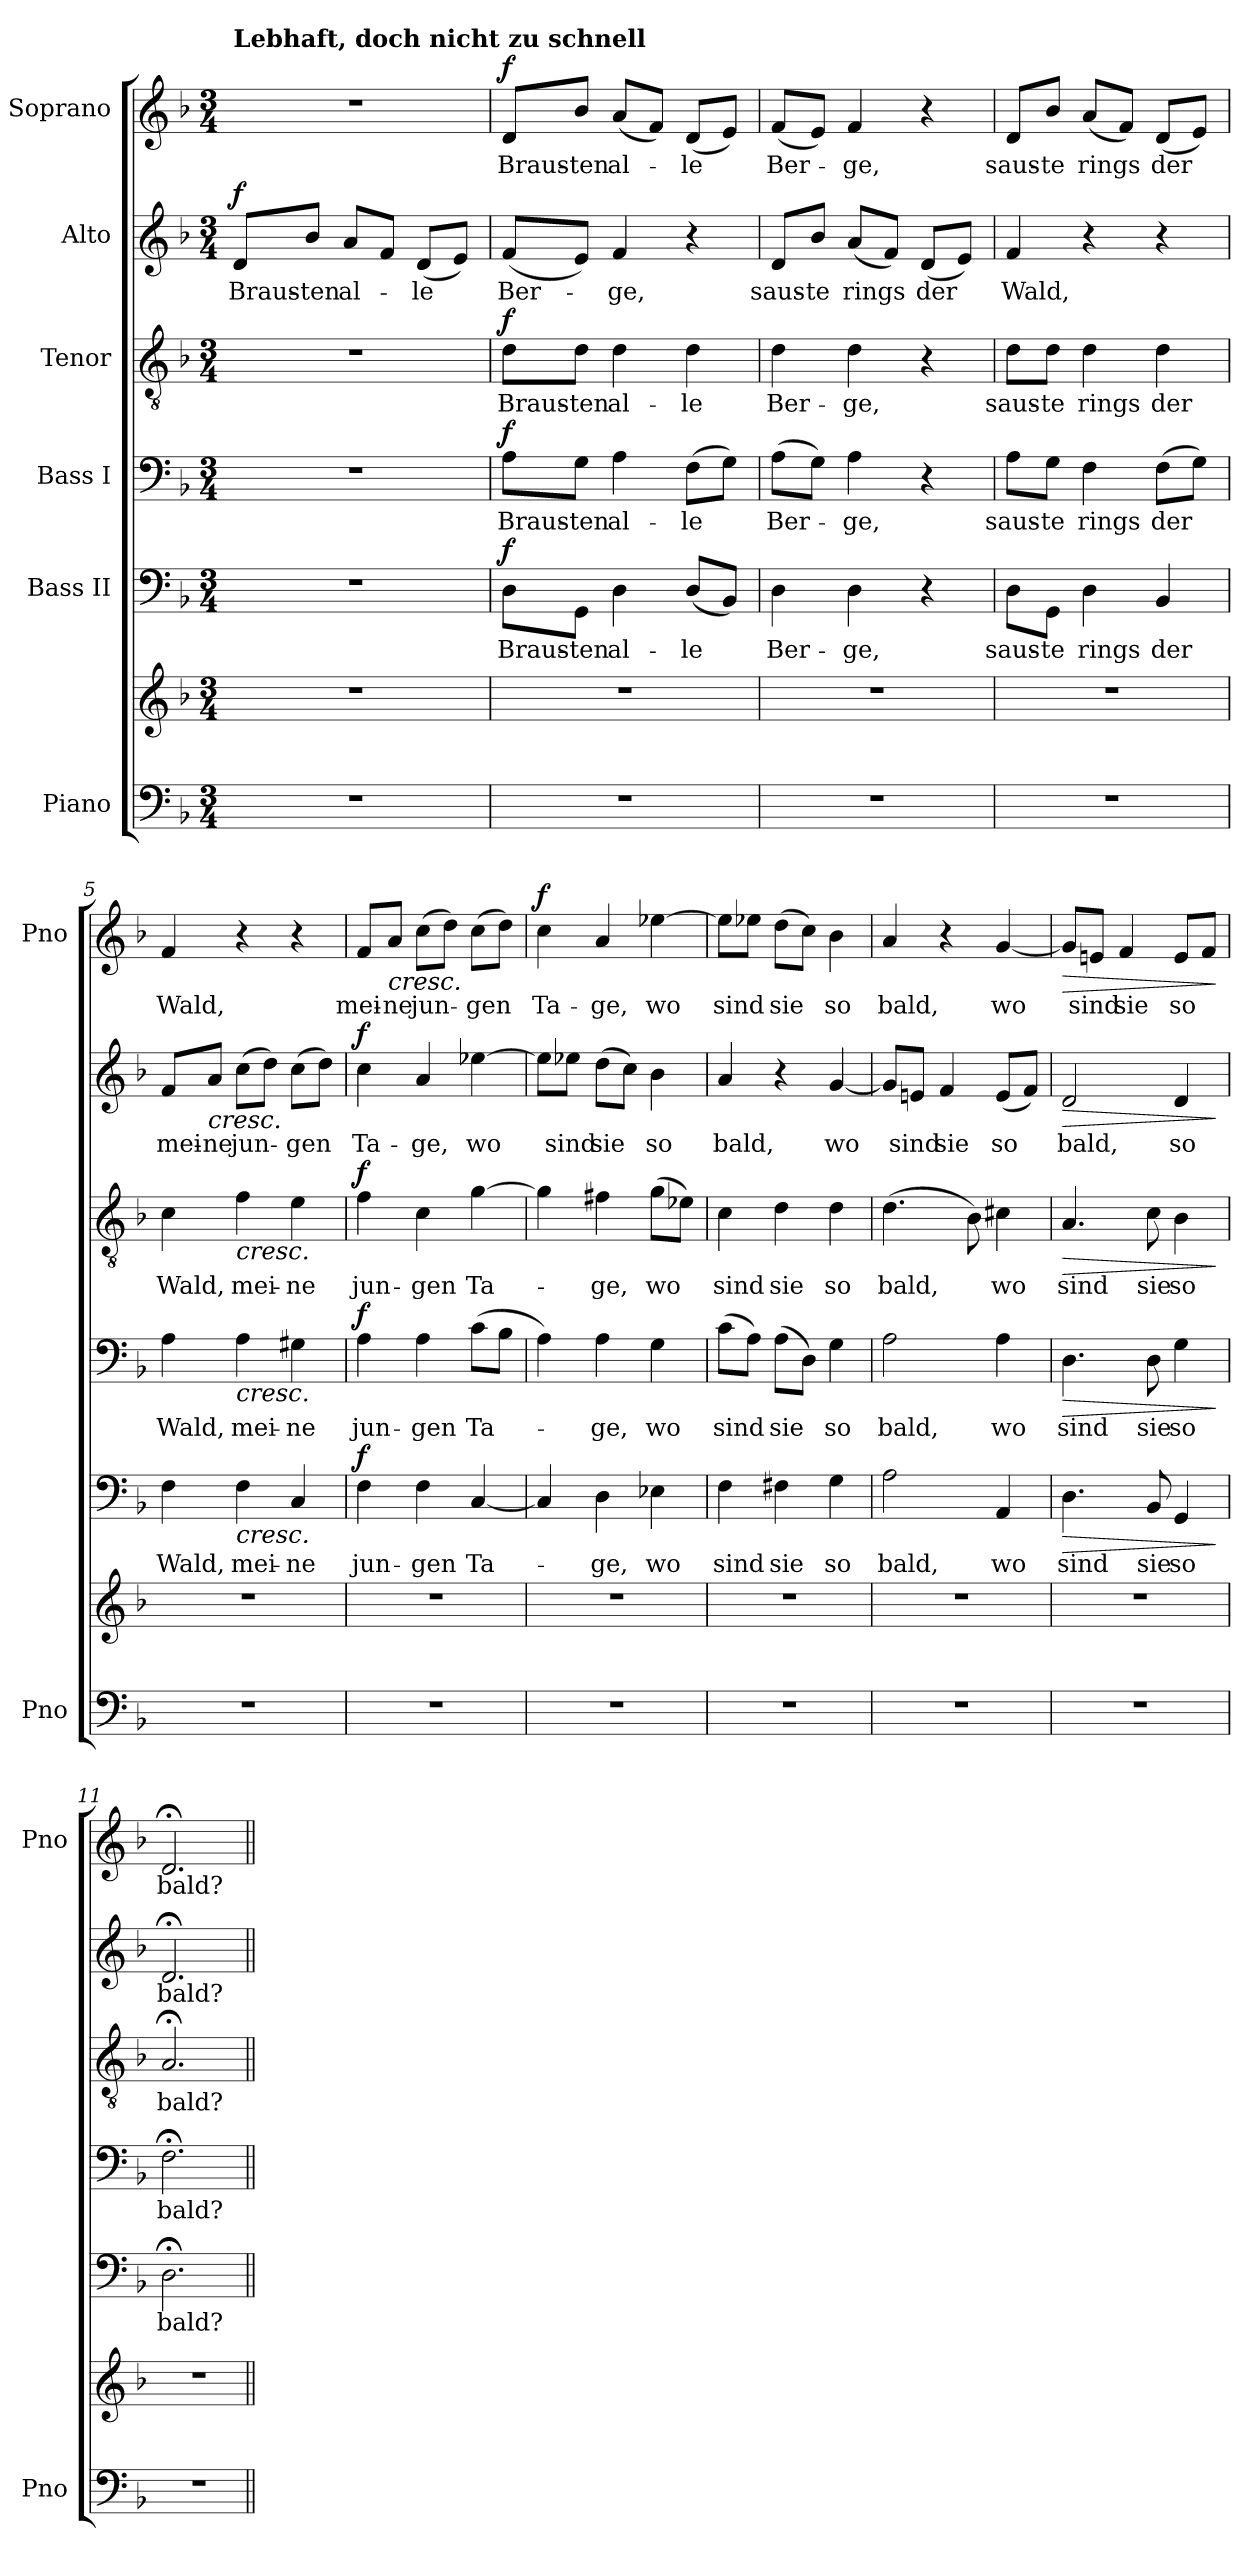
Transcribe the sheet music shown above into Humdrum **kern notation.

**kern	**kern	**kern	**text	**dynam	**kern	**text	**dynam	**kern	**text	**dynam	**kern	**text	**dynam	**kern	**text	**dynam
*part6	*part6	*part5	*part5	*part5	*part4	*part4	*part4	*part3	*part3	*part3	*part2	*part2	*part2	*part1	*part1	*part1
*staff7	*staff6	*staff5	*staff5	*staff5	*staff4	*staff4	*staff4	*staff3	*staff3	*staff3	*staff2	*staff2	*staff2	*staff1	*staff1	*staff1
*I"Piano	*	*I"Bass II	*	*	*I"Bass I	*	*	*I"Tenor	*	*	*I"Alto	*	*	*I"Soprano	*	*
*I'Pno	*	*	*	*	*	*	*	*	*	*	*	*	*	*I'Pno	*	*
*clefF4	*clefG2	*clefF4	*	*	*clefF4	*	*	*clefGv2	*	*	*clefG2	*	*	*clefG2	*	*
*k[b-]	*k[b-]	*k[b-]	*	*	*k[b-]	*	*	*k[b-]	*	*	*k[b-]	*	*	*k[b-]	*	*
*F:	*F:	*F:	*	*	*F:	*	*	*F:	*	*	*F:	*	*	*F:	*	*
*M3/4	*M3/4	*M3/4	*	*	*M3/4	*	*	*M3/4	*	*	*M3/4	*	*	*M3/4	*	*
*MM96	*MM96	*MM96	*	*	*MM96	*	*	*MM96	*	*	*MM96	*	*	*MM96	*	*
=1	=1	=1	=1	=1	=1	=1	=1	=1	=1	=1	=1	=1	=1	=1	=1	=1
!	!	!	!	!	!	!	!	!	!	!	!	!	!	!LO:TX:a:B:t=Lebhaft, doch nicht zu schnell	!	!
!	!	!	!	!	!	!	!	!	!	!	!	!LO:LY:b	!LO:DY:b	!	!	!
2.r	2.r	2.r	.	.	2.r	.	.	2.r	.	.	8d/L	Braus-	f	2.r	.	.
!	!	!	!	!	!	!	!	!	!	!	!	!LO:LY:b	!	!	!	!
.	.	.	.	.	.	.	.	.	.	.	8b-/J	-ten	.	.	.	.
!	!	!	!	!	!	!	!	!	!	!	!	!LO:LY:b	!	!	!	!
.	.	.	.	.	.	.	.	.	.	.	8a/L	al-	.	.	.	.
.	.	.	.	.	.	.	.	.	.	.	8f/J	.	.	.	.	.
!	!	!	!	!	!	!	!	!	!	!	!	!LO:LY:b	!	!	!	!
.	.	.	.	.	.	.	.	.	.	.	(<8d/L	-le	.	.	.	.
.	.	.	.	.	.	.	.	.	.	.	8e/J)	.	.	.	.	.
=2	=2	=2	=2	=2	=2	=2	=2	=2	=2	=2	=2	=2	=2	=2	=2	=2
!	!	!	!LO:LY:b	!LO:DY:b	!	!LO:LY:b	!LO:DY:b	!	!LO:LY:b	!LO:DY:b	!	!LO:LY:b	!	!	!LO:LY:b	!LO:DY:b
2.r	2.r	8D\L	Braus-	f	8A\L	Braus-	f	8d\L	Braus-	f	(<8f/L	Ber-	.	8d/L	Braus-	f
!	!	!	!LO:LY:b	!	!	!LO:LY:b	!	!	!LO:LY:b	!	!	!	!	!	!LO:LY:b	!
.	.	8GG\J	-ten	.	8G\J	-ten	.	8d\J	-ten	.	8e/J)	.	.	8b-/J	-ten	.
!	!	!	!LO:LY:b	!	!	!LO:LY:b	!	!	!LO:LY:b	!	!	!LO:LY:b	!	!	!LO:LY:b	!
.	.	4D\	al-	.	4A\	al-	.	4d\	al-	.	4f/	-ge,	.	(<8a/L	al-	.
.	.	.	.	.	.	.	.	.	.	.	.	.	.	8f/J)	.	.
!	!	!	!LO:LY:b	!	!	!LO:LY:b	!	!	!LO:LY:b	!	!	!	!	!	!LO:LY:b	!
.	.	(<8D/L	-le	.	(>8F\L	-le	.	4d\	-le	.	4r	.	.	(<8d/L	-le	.
.	.	8BB-/J)	.	.	8G\J)	.	.	.	.	.	.	.	.	8e/J)	.	.
=3	=3	=3	=3	=3	=3	=3	=3	=3	=3	=3	=3	=3	=3	=3	=3	=3
!	!	!	!LO:LY:b	!	!	!LO:LY:b	!	!	!LO:LY:b	!	!	!LO:LY:b	!	!	!LO:LY:b	!
2.r	2.r	4D\	Ber-	.	(>8A\L	Ber-	.	4d\	Ber-	.	8d/L	saus-	.	(<8f/L	Ber-	.
!	!	!	!	!	!	!	!	!	!	!	!	!LO:LY:b	!	!	!	!
.	.	.	.	.	8G\J)	.	.	.	.	.	8b-/J	-te	.	8e/J)	.	.
!	!	!	!LO:LY:b	!	!	!LO:LY:b	!	!	!LO:LY:b	!	!	!LO:LY:b	!	!	!LO:LY:b	!
.	.	4D\	-ge,	.	4A\	-ge,	.	4d\	-ge,	.	(<8a/L	rings	.	4f/	-ge,	.
.	.	.	.	.	.	.	.	.	.	.	8f/J)	.	.	.	.	.
!	!	!	!	!	!	!	!	!	!	!	!	!LO:LY:b	!	!	!	!
.	.	4r	.	.	4r	.	.	4r	.	.	(<8d/L	der	.	4r	.	.
.	.	.	.	.	.	.	.	.	.	.	8e/J)	.	.	.	.	.
=4	=4	=4	=4	=4	=4	=4	=4	=4	=4	=4	=4	=4	=4	=4	=4	=4
!	!	!	!LO:LY:b	!	!	!LO:LY:b	!	!	!LO:LY:b	!	!	!LO:LY:b	!	!	!LO:LY:b	!
2.r	2.r	8D\L	saus-	.	8A\L	saus-	.	8d\L	saus-	.	4f/	Wald,	.	8d/L	saus-	.
!	!	!	!LO:LY:b	!	!	!LO:LY:b	!	!	!LO:LY:b	!	!	!	!	!	!LO:LY:b	!
.	.	8GG\J	-te	.	8G\J	-te	.	8d\J	-te	.	.	.	.	8b-/J	-te	.
!	!	!	!LO:LY:b	!	!	!LO:LY:b	!	!	!LO:LY:b	!	!	!	!	!	!LO:LY:b	!
.	.	4D\	rings	.	4F\	rings	.	4d\	rings	.	4r	.	.	(<8a/L	rings	.
.	.	.	.	.	.	.	.	.	.	.	.	.	.	8f/J)	.	.
!	!	!	!LO:LY:b	!	!	!LO:LY:b	!	!	!LO:LY:b	!	!	!	!	!	!LO:LY:b	!
.	.	4BB-/	der	.	(>8F\L	der	.	4d\	der	.	4r	.	.	(<8d/L	der	.
.	.	.	.	.	8G\J)	.	.	.	.	.	.	.	.	8e/J)	.	.
!!LO:PB:g=z
=5	=5	=5	=5	=5	=5	=5	=5	=5	=5	=5	=5	=5	=5	=5	=5	=5
!	!	!	!LO:LY:b	!	!	!LO:LY:b	!	!	!LO:LY:b	!	!	!LO:LY:b	!	!	!LO:LY:b	!
2.r	2.r	4F\	Wald,	.	4A\	Wald,	.	4c\	Wald,	.	8f/L	mei-	.	4f/	Wald,	.
!	!	!	!	!	!	!	!	!	!	!	!	!LO:LY:b	!LO:HP:b	!	!	!
.	.	.	.	.	.	.	.	.	.	.	8a/J	-ne	<	.	.	.
!	!	!	!LO:LY:b	!LO:HP:b	!	!LO:LY:b	!LO:HP:b	!	!LO:LY:b	!LO:HP:b	!	!LO:LY:b	!	!	!	!
.	.	4F\	mei-	<	4A\	mei-	<	4f\	mei-	<	(>8cc\L	jun-	.	4r	.	.
.	.	.	.	.	.	.	.	.	.	.	8dd\J)	.	.	.	.	.
!	!	!	!LO:LY:b	!	!	!LO:LY:b	!	!	!LO:LY:b	!	!	!LO:LY:b	!	!	!	!
.	.	4C/	-ne	.	4G#X\	-ne	.	4e\	-ne	.	(>8cc\L	-gen	.	4r	.	.
.	.	.	.	.	.	.	.	.	.	.	8dd\J)	.	.	.	.	.
!!LO:PB:g=z
=6	=6	=6	=6	=6	=6	=6	=6	=6	=6	=6	=6	=6	=6	=6	=6	=6
!	!	!	!LO:LY:b	!LO:DY:b	!	!LO:LY:b	!LO:DY:b	!	!LO:LY:b	!LO:DY:b	!	!LO:LY:b	!LO:DY:b	!	!LO:LY:b	!
2.r	2.r	4F\	jun-	f	4A\	jun-	f	4f\	jun-	f	4cc\	Ta-	f	8f/L	mei-	.
!	!	!	!	!	!	!	!	!	!	!	!	!	!	!	!LO:LY:b	!LO:HP:b
.	.	.	.	.	.	.	.	.	.	.	.	.	.	8a/J	-ne	<
!	!	!	!LO:LY:b	!	!	!LO:LY:b	!	!	!LO:LY:b	!	!	!LO:LY:b	!	!	!LO:LY:b	!
.	.	4F\	-gen	.	4A\	-gen	.	4c\	-gen	.	4a/	-ge,	[	(>8cc\L	jun-	.
.	.	.	.	.	.	.	.	.	.	.	.	.	.	8dd\J)	.	.
!	!	!	!LO:LY:b	!	!	!LO:LY:b	!	!	!LO:LY:b	!	!	!LO:LY:b	!	!	!LO:LY:b	!
.	.	[4C/	Ta-	[	(>8c\L	Ta-	[	[4g\	Ta-	[	[4ee-X\	wo	.	(>8cc\L	-gen	.
.	.	.	.	.	8B-\J	.	.	.	.	.	.	.	.	8dd\J)	.	.
=7	=7	=7	=7	=7	=7	=7	=7	=7	=7	=7	=7	=7	=7	=7	=7	=7
!	!	!	!	!	!	!	!	!	!	!	!	!	!	!	!LO:LY:b	!LO:DY:b
2.r	2.r	4C/]	.	.	4A\)	.	.	4g\]	.	.	8ee-\L]	.	.	4cc\	Ta-	f
!	!	!	!	!	!	!	!	!	!	!	!	!LO:LY:b	!	!	!	!
.	.	.	.	.	.	.	.	.	.	.	8ee-X\J	sind	.	.	.	.
!	!	!	!LO:LY:b	!	!	!LO:LY:b	!	!	!LO:LY:b	!	!	!LO:LY:b	!	!	!LO:LY:b	!
.	.	4D\	-ge,	.	4A\	-ge,	.	4f#X\	-ge,	.	(>8dd\L	sie	.	4a/	-ge,	.
.	.	.	.	.	.	.	.	.	.	.	8cc\J)	.	.	.	.	.
!	!	!	!LO:LY:b	!	!	!LO:LY:b	!	!	!LO:LY:b	!	!	!LO:LY:b	!	!	!LO:LY:b	!
.	.	4E-X\	wo	.	4G\	wo	.	(>8g\L	wo	.	4b-\	so	.	[4ee-X\	wo	[
.	.	.	.	.	.	.	.	8e-X\J)	.	.	.	.	.	.	.	.
=8	=8	=8	=8	=8	=8	=8	=8	=8	=8	=8	=8	=8	=8	=8	=8	=8
!	!	!	!LO:LY:b	!	!	!LO:LY:b	!	!	!LO:LY:b	!	!	!LO:LY:b	!	!	!LO:LY:b	!
2.r	2.r	4F\	sind	.	(>8c\L	sind	.	4c\	sind	.	4a/	bald,	.	8ee-\L]	sind	.
.	.	.	.	.	8A\J)	.	.	.	.	.	.	.	.	8ee-X\J	.	.
!	!	!	!LO:LY:b	!	!	!LO:LY:b	!	!	!LO:LY:b	!	!	!	!	!	!LO:LY:b	!
.	.	4F#X\	sie	.	(>8A\L	sie	.	4d\	sie	.	4r	.	.	(>8dd\L	sie	.
.	.	.	.	.	8D\J)	.	.	.	.	.	.	.	.	8cc\J)	.	.
!	!	!	!LO:LY:b	!	!	!LO:LY:b	!	!	!LO:LY:b	!	!	!LO:LY:b	!	!	!LO:LY:b	!
.	.	4G\	so	.	4G\	so	.	4d\	so	.	[4g/	wo	.	4b-\	so	.
=9	=9	=9	=9	=9	=9	=9	=9	=9	=9	=9	=9	=9	=9	=9	=9	=9
!	!	!	!LO:LY:b	!	!	!LO:LY:b	!	!	!LO:LY:b	!	!	!	!	!	!LO:LY:b	!
2.r	2.r	2A\	bald,	.	2A\	bald,	.	(>4.d\	bald,	.	8g/L]	.	.	4a/	bald,	.
!	!	!	!	!	!	!	!	!	!	!	!	!LO:LY:b	!	!	!	!
.	.	.	.	.	.	.	.	.	.	.	8en/J	sind	.	.	.	.
!	!	!	!	!	!	!	!	!	!	!	!	!LO:LY:b	!	!	!	!
.	.	.	.	.	.	.	.	.	.	.	4f/	sie	.	4r	.	.
.	.	.	.	.	.	.	.	8B-\)	.	.	.	.	.	.	.	.
!	!	!	!LO:LY:b	!	!	!LO:LY:b	!	!	!LO:LY:b	!	!	!LO:LY:b	!	!	!LO:LY:b	!
.	.	4AA/	wo	.	4A\	wo	.	4c#X\	wo	.	(<8e/L	so	.	[4g/	wo	.
.	.	.	.	.	.	.	.	.	.	.	8f/J)	.	.	.	.	.
=10	=10	=10	=10	=10	=10	=10	=10	=10	=10	=10	=10	=10	=10	=10	=10	=10
!	!	!	!LO:LY:b	!LO:HP:b	!	!LO:LY:b	!LO:HP:b	!	!LO:LY:b	!LO:HP:b	!	!LO:LY:b	!LO:HP:b	!	!	!LO:HP:b
2.r	2.r	4.D\	sind	>	4.D\	sind	>	4.A/	sind	>	2d/	bald,	>	8g/L]	.	>
!	!	!	!	!	!	!	!	!	!	!	!	!	!	!	!LO:LY:b	!
.	.	.	.	.	.	.	.	.	.	.	.	.	.	8en/J	sind	.
!	!	!	!	!	!	!	!	!	!	!	!	!	!	!	!LO:LY:b	!
.	.	.	.	.	.	.	.	.	.	.	.	.	.	4f/	sie	.
!	!	!	!LO:LY:b	!	!	!LO:LY:b	!	!	!LO:LY:b	!	!	!	!	!	!	!
.	.	8BB-/	sie	.	8D\	sie	.	8c\	sie	.	.	.	.	.	.	.
!	!	!	!LO:LY:b	!	!	!LO:LY:b	!	!	!LO:LY:b	!	!	!LO:LY:b	!	!	!LO:LY:b	!
.	.	4GG/	so	.	4G\	so	.	4B-\	so	.	4d/	so	.	8e/L	so	.
.	.	.	.	.	.	.	.	.	.	.	.	.	.	8f/J	.	.
.	.	.	.	]	.	.	]	.	.	]	.	.	]	.	.	]
=11	=11	=11	=11	=11	=11	=11	=11	=11	=11	=11	=11	=11	=11	=11	=11	=11
!	!	!	!LO:LY:b	!	!	!LO:LY:b	!	!	!LO:LY:b	!	!	!LO:LY:b	!	!	!LO:LY:b	!
2.r	2.r	2.D;<\	bald?	.	2.F;<\	bald?	.	2.A;</	bald?	.	2.d;</	bald?	.	2.d;</	bald?	.
=||	=||	=||	=||	=||	=||	=||	=||	=||	=||	=||	=||	=||	=||	=||	=||	=||
*-	*-	*-	*-	*-	*-	*-	*-	*-	*-	*-	*-	*-	*-	*-	*-	*-
